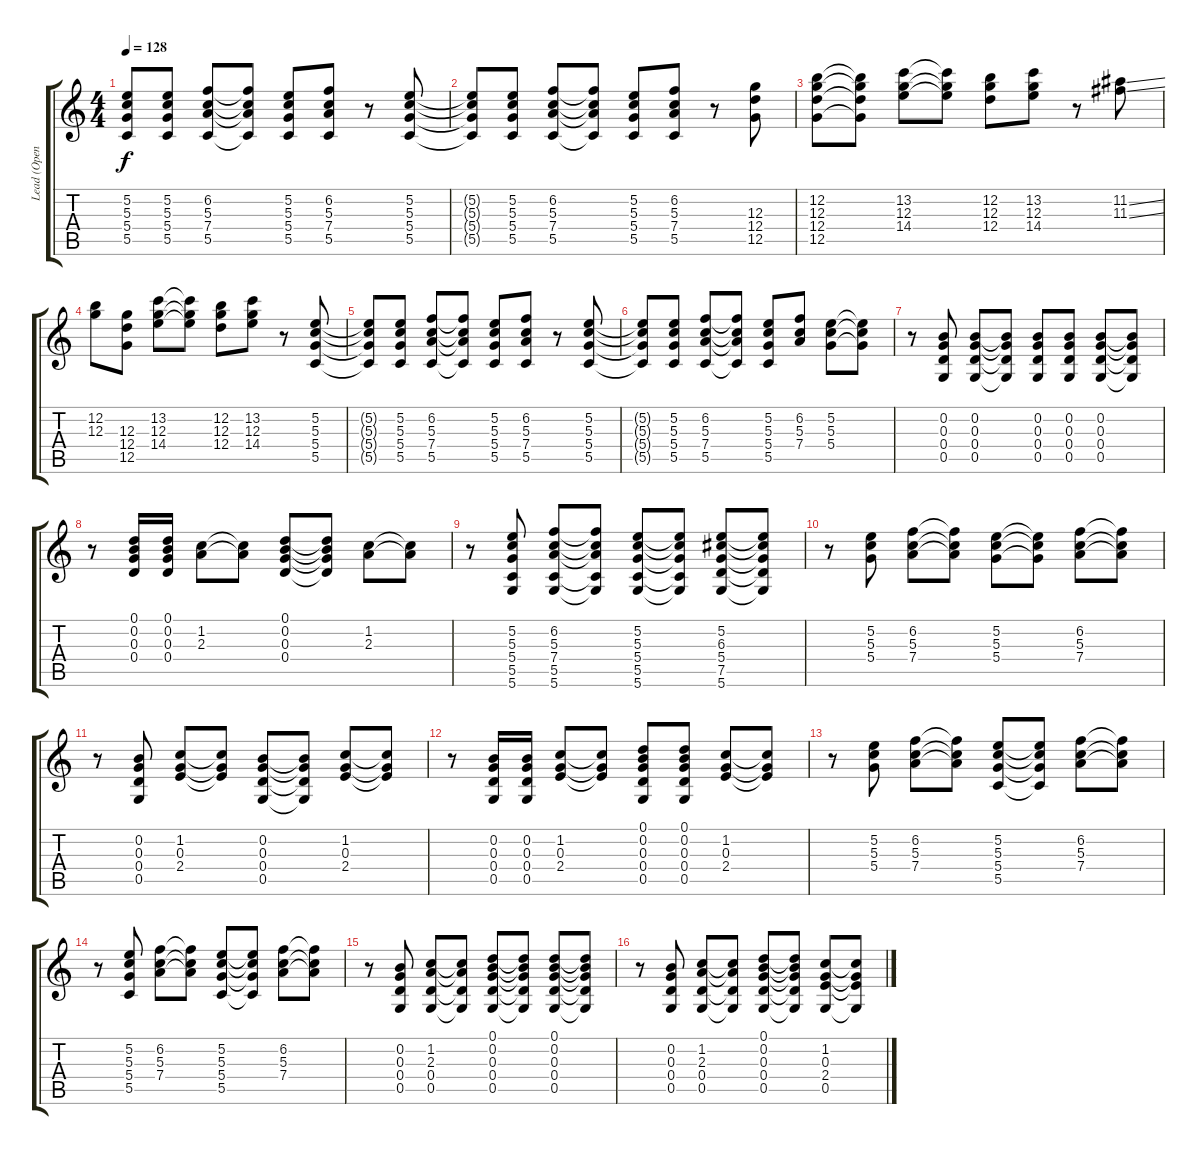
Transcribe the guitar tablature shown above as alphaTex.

\track ("Lead (Open G)" "Lead (Open") {instrument distortionguitar}
\staff {score tabs}
\tuning (D4 B3 G3 D3 G2 D2) {hide}
\ts (4 4)
\tempo 128
\clef g2
\ks c
(5.2 5.3 5.4 5.5).8{dy f} (5.2 5.3 5.4 5.5).8 (6.2 5.3 7.4 5.5).8 (6.2{t} 5.3{t} 7.4{t} 5.5{t}).8 (5.2 5.3 5.4 5.5).8 (6.2 5.3 7.4 5.5).8 r.8 (5.2 5.3 5.4 5.5).8 |
(5.2{t} 5.3{t} 5.4{t} 5.5{t}).8 (5.2 5.3 5.4 5.5).8 (6.2 5.3 7.4 5.5).8 (6.2{t} 5.3{t} 7.4{t} 5.5{t}).8 (5.2 5.3 5.4 5.5).8 (6.2 5.3 7.4 5.5).8 r.8 (12.3 12.4 12.5).8 |
(12.2 12.3 12.4 12.5).8 (12.2{t} 12.3{t} 12.4{t} 12.5{t}).8 (13.2 12.3 14.4).8 (13.2{t} 12.3{t} 14.4{t}).8 (12.2 12.3 12.4).8 (13.2 12.3 14.4).8 r.8 (11.2{ss} 11.3{ss}).8 |
(12.2 12.3).8 (12.3 12.4 12.5).8 (13.2 12.3 14.4).8 (13.2{t} 12.3{t} 14.4{t}).8 (12.2 12.3 12.4).8 (13.2 12.3 14.4).8 r.8 (5.2 5.3 5.4 5.5).8 |
(5.2{t} 5.3{t} 5.4{t} 5.5{t}).8 (5.2 5.3 5.4 5.5).8 (6.2 5.3 7.4 5.5).8 (6.2{t} 5.3{t} 7.4{t} 5.5{t}).8 (5.2 5.3 5.4 5.5).8 (6.2 5.3 7.4 5.5).8 r.8 (5.2 5.3 5.4 5.5).8 |
(5.2{t} 5.3{t} 5.4{t} 5.5{t}).8 (5.2 5.3 5.4 5.5).8 (6.2 5.3 7.4 5.5).8 (6.2{t} 5.3{t} 7.4{t} 5.5{t}).8 (5.2 5.3 5.4 5.5).8 (6.2 5.3 7.4).8 (5.2 5.3 5.4).8 (5.2{t} 5.3{t} 5.4{t}).8 |
r.8 (0.2 0.3 0.4 0.5).8 (0.2 0.3 0.4 0.5).8 (0.2{t} 0.3{t} 0.4{t} 0.5{t}).8 (0.2 0.3 0.4 0.5).8 (0.2 0.3 0.4 0.5).8 (0.2 0.3 0.4 0.5).8 (0.2{t} 0.3{t} 0.4{t} 0.5{t}).8 |
r.8 (0.1 0.2 0.3 0.4).16 (0.1 0.2 0.3 0.4).16 (1.2 2.3).8 (1.2{t} 2.3{t}).8 (0.1 0.2 0.3 0.4).8 (0.1{t} 0.2{t} 0.3{t} 0.4{t}).8 (1.2 2.3).8 (1.2{t} 2.3{t}).8 |
r.8 (5.2 5.3 5.4 5.5 5.6).8 (6.2 5.3 7.4 5.5 5.6).8 (6.2{t} 5.3{t} 7.4{t} 5.5{t} 5.6{t}).8 (5.2 5.3 5.4 5.5 5.6).8 (5.2{t} 5.3{t} 5.4{t} 5.5{t} 5.6{t}).8 (5.2 6.3 5.4 7.5 5.6).8 (5.2{t} 6.3{t} 5.4{t} 7.5{t} 5.6{t}).8 |
r.8 (5.2 5.3 5.4).8 (6.2 5.3 7.4).8 (6.2{t} 5.3{t} 7.4{t}).8 (5.2 5.3 5.4).8 (5.2{t} 5.3{t} 5.4{t}).8 (6.2 5.3 7.4).8 (6.2{t} 5.3{t} 7.4{t}).8 |
r.8 (0.2 0.3 0.4 0.5).8 (1.2 0.3 2.4).8 (1.2{t} 0.3{t} 2.4{t}).8 (0.2 0.3 0.4 0.5).8 (0.2{t} 0.3{t} 0.4{t} 0.5{t}).8 (1.2 0.3 2.4).8 (1.2{t} 0.3{t} 2.4{t}).8 |
r.8 (0.2 0.3 0.4 0.5).16 (0.2 0.3 0.4 0.5).16 (1.2 0.3 2.4).8 (1.2{t} 0.3{t} 2.4{t}).8 (0.1 0.2 0.3 0.4 0.5).8 (0.1 0.2 0.3 0.4 0.5).8 (1.2 0.3 2.4).8 (1.2{t} 0.3{t} 2.4{t}).8 |
r.8 (5.2 5.3 5.4).8 (6.2 5.3 7.4).8 (6.2{t} 5.3{t} 7.4{t}).8 (5.2 5.3 5.4 5.5).8 (5.2{t} 5.3{t} 5.4{t} 5.5{t}).8 (6.2 5.3 7.4).8 (6.2{t} 5.3{t} 7.4{t}).8 |
r.8 (5.2 5.3 5.4 5.5).8 (6.2 5.3 7.4).8 (6.2{t} 5.3{t} 7.4{t}).8 (5.2 5.3 5.4 5.5).8 (5.2{t} 5.3{t} 5.4{t} 5.5{t}).8 (6.2 5.3 7.4).8 (6.2{t} 5.3{t} 7.4{t}).8 |
r.8 (0.2 0.3 0.4 0.5).8 (1.2 2.3 0.4 0.5).8 (1.2{t} 2.3{t} 0.4{t} 0.5{t}).8 (0.1 0.2 0.3 0.4 0.5).8 (0.1{t} 0.2{t} 0.3{t} 0.4{t} 0.5{t}).8 (0.1 0.2 0.3 0.4 0.5).8 (0.1{t} 0.2{t} 0.3{t} 0.4{t} 0.5{t}).8 |
r.8 (0.2 0.3 0.4 0.5).8 (1.2 2.3 0.4 0.5).8 (1.2{t} 2.3{t} 0.4{t} 0.5{t}).8 (0.1 0.2 0.3 0.4 0.5).8 (0.1{t} 0.2{t} 0.3{t} 0.4{t} 0.5{t}).8 (1.2 0.3 2.4 0.5).8 (1.2{t} 0.3{t} 2.4{t} 0.5{t}).8
